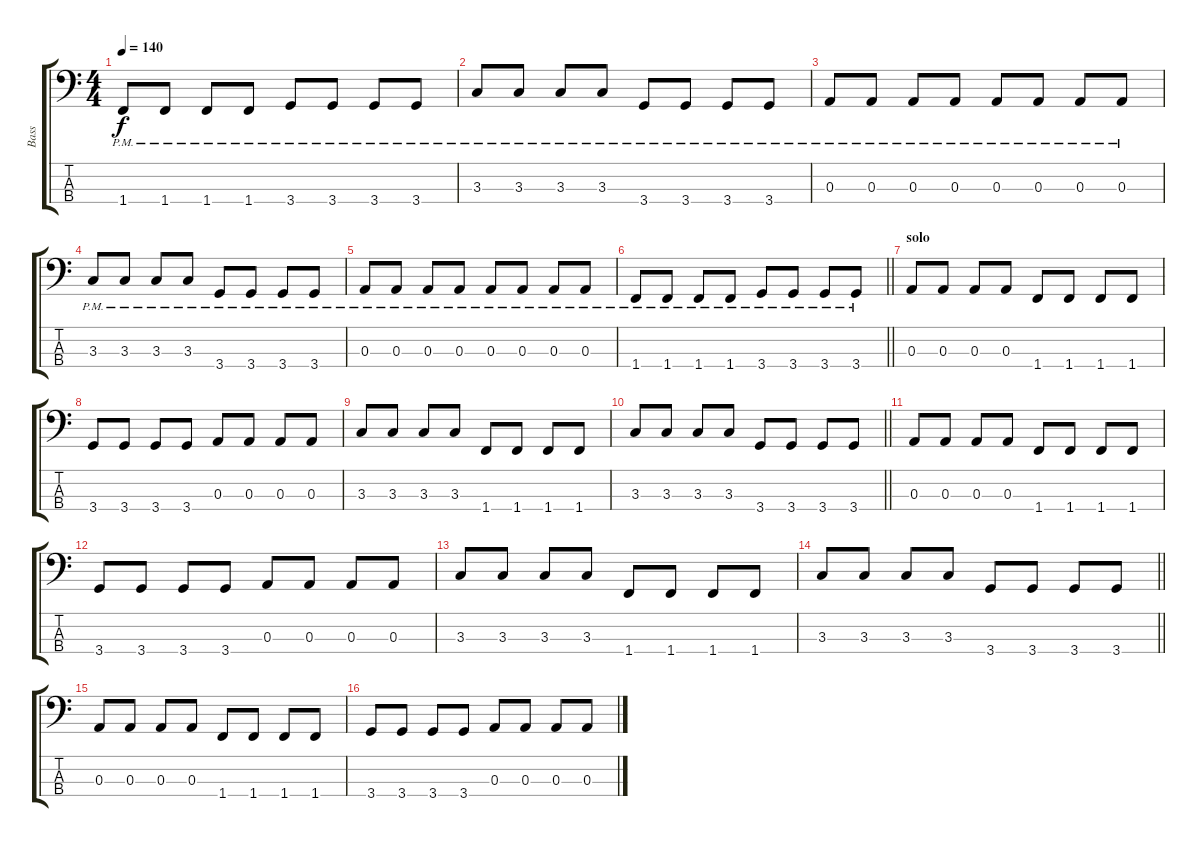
\track ("Bass" "Bass") {instrument electricbassfinger}
\staff {score tabs}
\tuning (G2 D2 A1 E1) {hide}
\ts (4 4)
\tempo 140
\clef f4
\ks c
1.4{pm}.8{dy f} 1.4{pm}.8 1.4{pm}.8 1.4{pm}.8 3.4{pm}.8 3.4{pm}.8 3.4{pm}.8 3.4{pm}.8 |
3.3{pm}.8 3.3{pm}.8 3.3{pm}.8 3.3{pm}.8 3.4{pm}.8 3.4{pm}.8 3.4{pm}.8 3.4{pm}.8 |
0.3{pm}.8 0.3{pm}.8 0.3{pm}.8 0.3{pm}.8 0.3{pm}.8 0.3{pm}.8 0.3{pm}.8 0.3{pm}.8 |
3.3{pm}.8 3.3{pm}.8 3.3{pm}.8 3.3{pm}.8 3.4{pm}.8 3.4{pm}.8 3.4{pm}.8 3.4{pm}.8 |
0.3{pm}.8 0.3{pm}.8 0.3{pm}.8 0.3{pm}.8 0.3{pm}.8 0.3{pm}.8 0.3{pm}.8 0.3{pm}.8 |
\barLineRight lightlight
1.4{pm}.8 1.4{pm}.8 1.4{pm}.8 1.4{pm}.8 3.4{pm}.8 3.4{pm}.8 3.4{pm}.8 3.4{pm}.8 |
\section ("" "solo")
0.3.8 0.3.8 0.3.8 0.3.8 1.4.8 1.4.8 1.4.8 1.4.8 |
3.4.8 3.4.8 3.4.8 3.4.8 0.3.8 0.3.8 0.3.8 0.3.8 |
3.3.8 3.3.8 3.3.8 3.3.8 1.4.8 1.4.8 1.4.8 1.4.8 |
\barLineRight lightlight
3.3.8 3.3.8 3.3.8 3.3.8 3.4.8 3.4.8 3.4.8 3.4.8 |
0.3.8 0.3.8 0.3.8 0.3.8 1.4.8 1.4.8 1.4.8 1.4.8 |
3.4.8 3.4.8 3.4.8 3.4.8 0.3.8 0.3.8 0.3.8 0.3.8 |
3.3.8 3.3.8 3.3.8 3.3.8 1.4.8 1.4.8 1.4.8 1.4.8 |
\barLineRight lightlight
3.3.8 3.3.8 3.3.8 3.3.8 3.4.8 3.4.8 3.4.8 3.4.8 |
0.3.8 0.3.8 0.3.8 0.3.8 1.4.8 1.4.8 1.4.8 1.4.8 |
3.4.8 3.4.8 3.4.8 3.4.8 0.3.8 0.3.8 0.3.8 0.3.8
